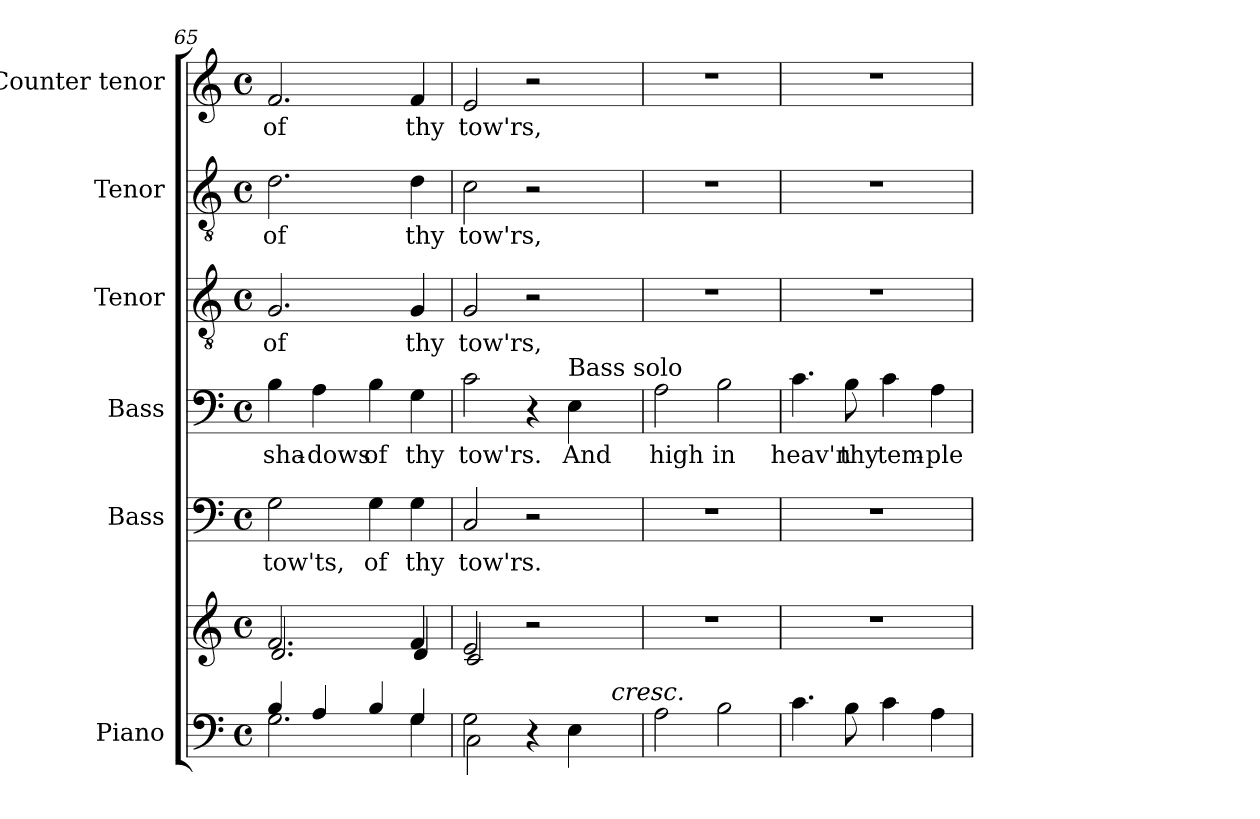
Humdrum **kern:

**kern	**kern	**kern	**text	**kern	**text	**kern	**text	**kern	**text	**kern	**text
*part6	*part6	*part5	*part5	*part4	*part4	*part3	*part3	*part2	*part2	*part1	*part1
*staff7	*staff6	*staff5	*staff5	*staff4	*staff4	*staff3	*staff3	*staff2	*staff2	*staff1	*staff1
*I"Piano	*	*I"Bass	*	*I"Bass	*	*I"Tenor	*	*I"Tenor	*	*I"Counter tenor	*
*I'Pno.	*	*I'B.	*	*I'B.	*	*I'T.	*	*I'T.	*	*	*
*clefF4	*clefG2	*clefF4	*	*clefF4	*	*clefGv2	*	*clefGv2	*	*clefG2	*
*	*	*	*	*	*	*ITrd7c12	*	*ITrd7c12	*	*	*
*k[]	*k[]	*k[]	*	*k[]	*	*k[]	*	*k[]	*	*k[]	*
*C:	*C:	*C:	*	*C:	*	*C:	*	*C:	*	*C:	*
*M4/4	*M4/4	*M4/4	*	*M4/4	*	*M4/4	*	*M4/4	*	*M4/4	*
*met(c)	*met(c)	*met(c)	*	*met(c)	*	*met(c)	*	*met(c)	*	*met(c)	*
=65	=65	=65	=65	=65	=65	=65	=65	=65	=65	=65	=65
*^	*^	*	*	*	*	*	*	*	*	*	*
!	!	!	!	!	!LO:LY:b:color=#000000	!	!	!	!	!	!	!	!
!	!	!	!	!	!	!	!LO:LY:b:color=#000000	!	!	!	!	!	!
!	!	!	!	!	!	!	!	!	!LO:LY:b:color=#000000	!	!	!	!
!	!	!	!	!	!	!	!	!	!	!	!LO:LY:b:color=#000000	!	!
!	!	!	!	!	!	!	!	!	!	!	!	!	!LO:LY:b:color=#000000
4Bi/	2.Gi\	2.fi/	2.di/	2Gi\	tow'ts,	4Bi\	sha-	2.GGi/	of	2.Di\	of	2.fi/	of
!	!	!	!	!	!	!	!LO:LY:b:color=#000000	!	!	!	!	!	!
4Ai/	.	.	.	.	.	4Ai\	-dows	.	.	.	.	.	.
!	!	!	!	!	!LO:LY:b:color=#000000	!	!	!	!	!	!	!	!
!	!	!	!	!	!	!	!LO:LY:b:color=#000000	!	!	!	!	!	!
4Bi/	.	.	.	4Gi\	of	4Bi\	of	.	.	.	.	.	.
!	!	!	!	!	!LO:LY:b:color=#000000	!	!	!	!	!	!	!	!
!	!	!	!	!	!	!	!LO:LY:b:color=#000000	!	!	!	!	!	!
!	!	!	!	!	!	!	!	!	!LO:LY:b:color=#000000	!	!	!	!
!	!	!	!	!	!	!	!	!	!	!	!LO:LY:b:color=#000000	!	!
!	!	!	!	!	!	!	!	!	!	!	!	!	!LO:LY:b:color=#000000
4Gi/	4Gi\	4fi/	4di/	4Gi\	thy	4Gi\	thy	4GGi/	thy	4Di\	thy	4fi/	thy
=66	=66	=66	=66	=66	=66	=66	=66	=66	=66	=66	=66	=66	=66
!	!	!	!	!	!LO:LY:b:color=#000000	!	!	!	!	!	!	!	!
!	!	!	!	!	!	!	!LO:LY:b:color=#000000	!	!	!	!	!	!
!	!	!	!	!	!	!	!	!	!LO:LY:b:color=#000000	!	!	!	!
!	!	!	!	!	!	!	!	!	!	!	!LO:LY:b:color=#000000	!	!
!	!	!	!	!	!	!	!	!	!	!	!	!	!LO:LY:b:color=#000000
*	*^	*	*	*	*	*	*	*	*	*	*	*	*
2Gi\	2Ci\	2ryy	2ei/	2ci/	2Ci/	tow'rs.	2ci\	tow'rs.	2GGi/	tow'rs,	2Ci\	tow'rs,	2ei/	tow'rs,
4r	2ryy	4ryy	2r	2ryy	2r	.	4r	.	2r	.	2r	.	2r	.
!	!	!	!	!	!	!	!LO:TX:a:t=Bass solo	!	!	!	!	!	!	!
!	!	!	!	!	!	!	!	!LO:LY:b:color=#000000	!	!	!	!	!	!
4Ei\	.	16ryy	.	.	.	.	4Ei\	And	.	.	.	.	.	.
.	.	32ryy	.	.	.	.	.	.	.	.	.	.	.	.
.	.	64ryy	.	.	.	.	.	.	.	.	.	.	.	.
.	.	128ryy	.	.	.	.	.	.	.	.	.	.	.	.
.	.	1024ryy	.	.	.	.	.	.	.	.	.	.	.	.
!	!	!LO:TX:a:i:t=cresc.	!	!	!	!	!	!	!	!	!	!	!	!
.	.	8ryy	.	.	.	.	.	.	.	.	.	.	.	.
.	.	256..ryy	.	.	.	.	.	.	.	.	.	.	.	.
*	*v	*v	*	*	*	*	*	*	*	*	*	*	*	*
*	*	*v	*v	*	*	*	*	*	*	*	*	*	*
=67	=67	=67	=67	=67	=67	=67	=67	=67	=67	=67	=67	=67
*	*^	*^	*	*	*	*	*	*	*	*	*	*
!	!	!	!	!	!	!	!	!LO:LY:b:color=#000000	!	!	!	!	!	!
*	*v	*v	*	*	*	*	*	*	*	*	*	*	*	*
*	*	*v	*v	*	*	*	*	*	*	*	*	*	*
2Ai\	1ryy	1r	1r	.	2Ai\	high	1r	.	1r	.	1r	.
!	!	!	!	!	!	!LO:LY:b:color=#000000	!	!	!	!	!	!
2Bi\	.	.	.	.	2Bi\	in	.	.	.	.	.	.
*v	*v	*	*	*	*	*	*	*	*	*	*	*
!!LO:LB:g=z
=68	=68	=68	=68	=68	=68	=68	=68	=68	=68	=68	=68
!	!	!	!	!	!LO:LY:b:color=#000000	!	!	!	!	!	!
4.ci\	1r	1r	.	4.ci\	heav'n	1r	.	1r	.	1r	.
!	!	!	!	!	!LO:LY:b:color=#000000	!	!	!	!	!	!
8Bi\	.	.	.	8Bi\	thy	.	.	.	.	.	.
!	!	!	!	!	!LO:LY:b:color=#000000	!	!	!	!	!	!
4ci\	.	.	.	4ci\	tem-	.	.	.	.	.	.
!	!	!	!	!	!LO:LY:b:color=#000000	!	!	!	!	!	!
4Ai\	.	.	.	4Ai\	-ple	.	.	.	.	.	.
=	=	=	=	=	=	=	=	=	=	=	=
*-	*-	*-	*-	*-	*-	*-	*-	*-	*-	*-	*-
